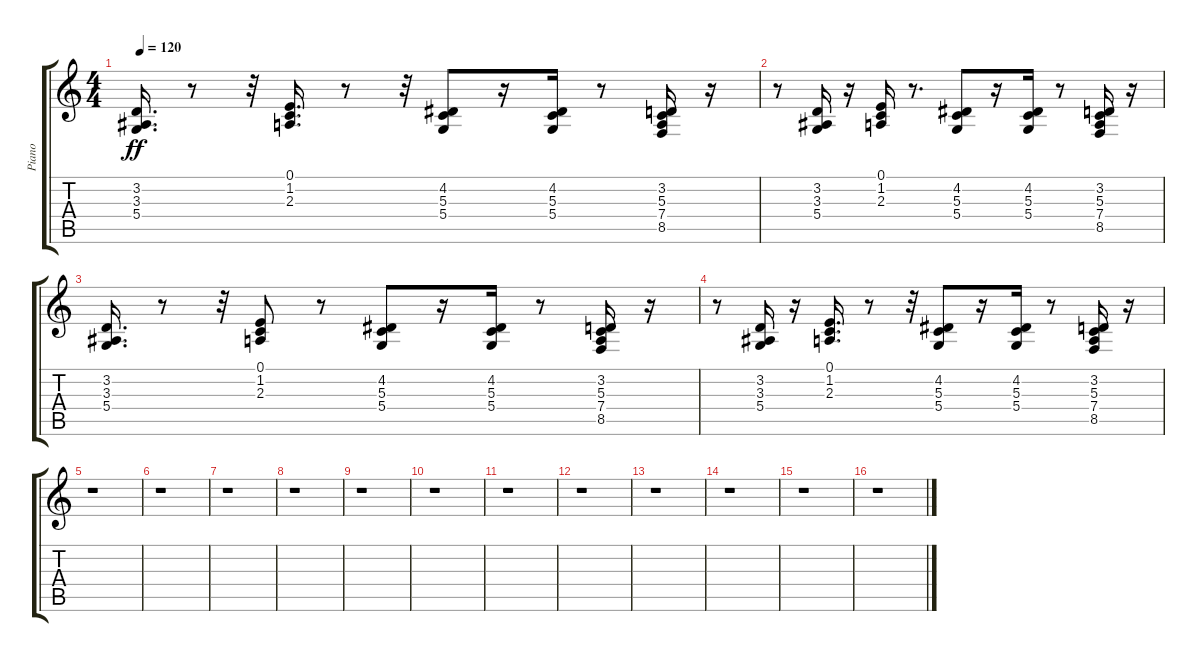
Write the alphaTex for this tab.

\track ("Piano" "Piano") {instrument acousticgrandpiano}
\staff {score tabs}
\tuning (E4 B3 G3 D3 A2 E2) {hide}
\ts (4 4)
\tempo 120
\clef g2
\ks c
(3.2 3.3 5.4).16{d dy ff} r.8 r.32 (0.1 1.2 2.3).16{d} r.8 r.32 (4.2 5.3 5.4).8 r.16 (4.2 5.3 5.4).16 r.8 (3.2 5.3 7.4 8.5).16 r.16 |
r.8 (3.2 3.3 5.4).16 r.16 (0.1 1.2 2.3).16 r.8{d} (4.2 5.3 5.4).8 r.16 (4.2 5.3 5.4).16 r.8 (3.2 5.3 7.4 8.5).16 r.16 |
(3.2 3.3 5.4).16{d} r.8 r.32 (0.1 1.2 2.3).8 r.8 (4.2 5.3 5.4).8 r.16 (4.2 5.3 5.4).16 r.8 (3.2 5.3 7.4 8.5).16 r.16 |
r.8 (3.2 3.3 5.4).16 r.16 (0.1 1.2 2.3).16{d} r.8 r.32 (4.2 5.3 5.4).8 r.16 (4.2 5.3 5.4).16 r.8 (3.2 5.3 7.4 8.5).16 r.16 |
r.1 |
r.1 |
r.1 |
r.1 |
r.1 |
r.1 |
r.1 |
r.1 |
r.1 |
r.1 |
r.1 |
r.1
